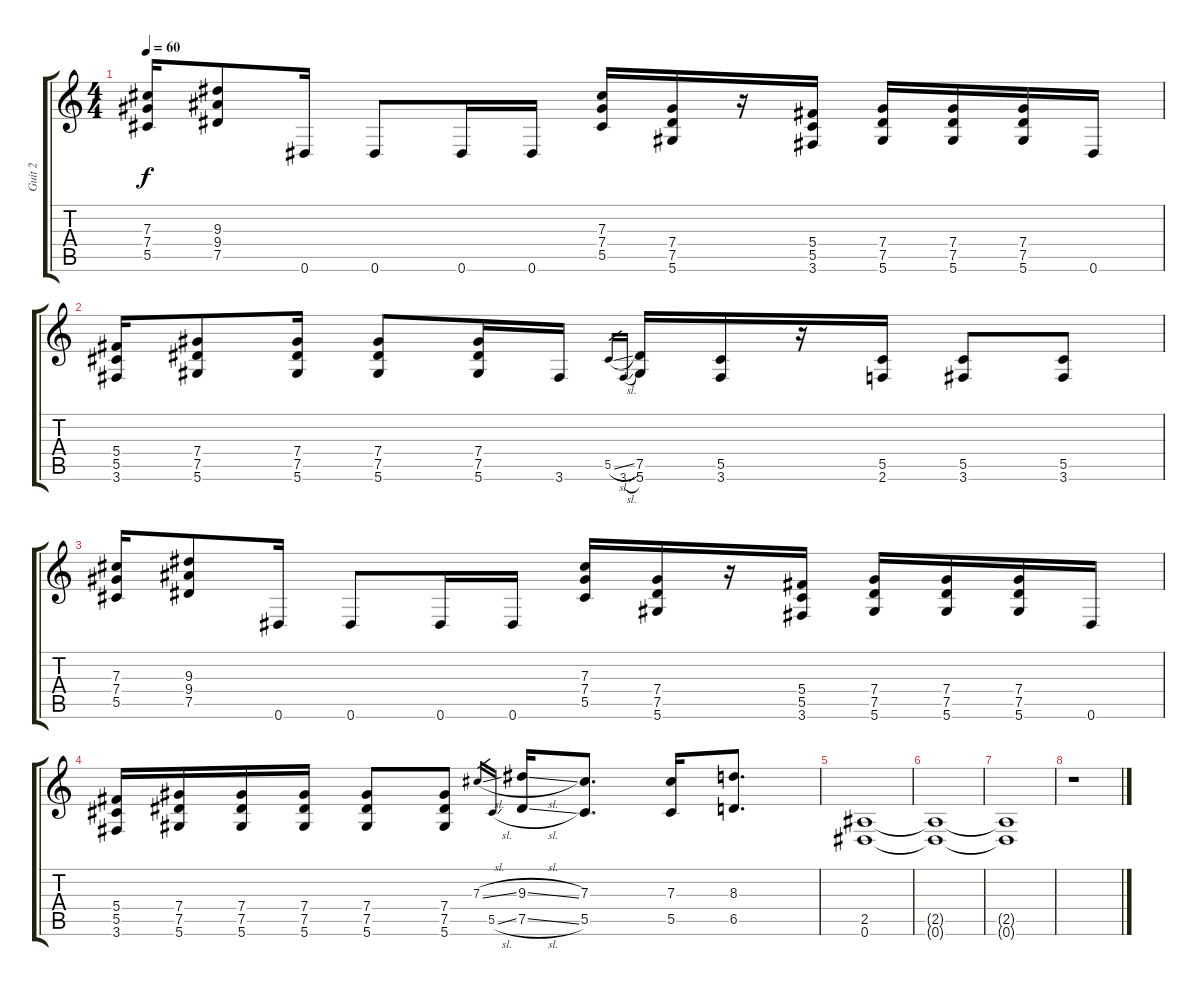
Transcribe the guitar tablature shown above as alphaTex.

\track ("Guit 2" "Guit 2") {instrument distortionguitar}
\staff {score tabs}
\tuning (Eb4 Bb3 Gb3 Db3 Ab2 Eb2) {hide}
\ts (4 4)
\tempo 60
\clef g2
\ks c
(7.3 7.4 5.5).16{dy f} (9.3 9.4 7.5).8 0.6.16 0.6.8 0.6.16 0.6.16 (7.3 7.4 5.5).16 (7.4 7.5 5.6).16 r.16 (5.4 5.5 3.6).16 (7.4 7.5 5.6).16 (7.4 7.5 5.6).16 (7.4 7.5 5.6).16 0.6.16 |
(5.4 5.5 3.6).16 (7.4 7.5 5.6).8 (7.4 7.5 5.6).16 (7.4 7.5 5.6).8 (7.4 7.5 5.6).16 3.6.16 5.5{sl}.16{gr} 3.6{sl}.16{gr} (7.5 5.6).16 (5.5 3.6).16 r.16 (5.5 2.6).16 (5.5 3.6).8 (5.5 3.6).8 |
(7.3 7.4 5.5).16 (9.3 9.4 7.5).8 0.6.16 0.6.8 0.6.16 0.6.16 (7.3 7.4 5.5).16 (7.4 7.5 5.6).16 r.16 (5.4 5.5 3.6).16 (7.4 7.5 5.6).16 (7.4 7.5 5.6).16 (7.4 7.5 5.6).16 0.6.16 |
(5.4 5.5 3.6).16 (7.4 7.5 5.6).16 (7.4 7.5 5.6).16 (7.4 7.5 5.6).16 (7.4 7.5 5.6).8 (7.4 7.5 5.6).8 7.3{sl}.16{gr} 5.5{sl}.16{gr} (9.3{sl} 7.5{sl}).16 (7.3 5.5).8{d} (7.3 5.5).16 (8.3 6.5).8{d} |
(2.5 0.6).1 |
(2.5{t} 0.6{t}).1 |
(2.5{t} 0.6{t}).1 |
r.1
